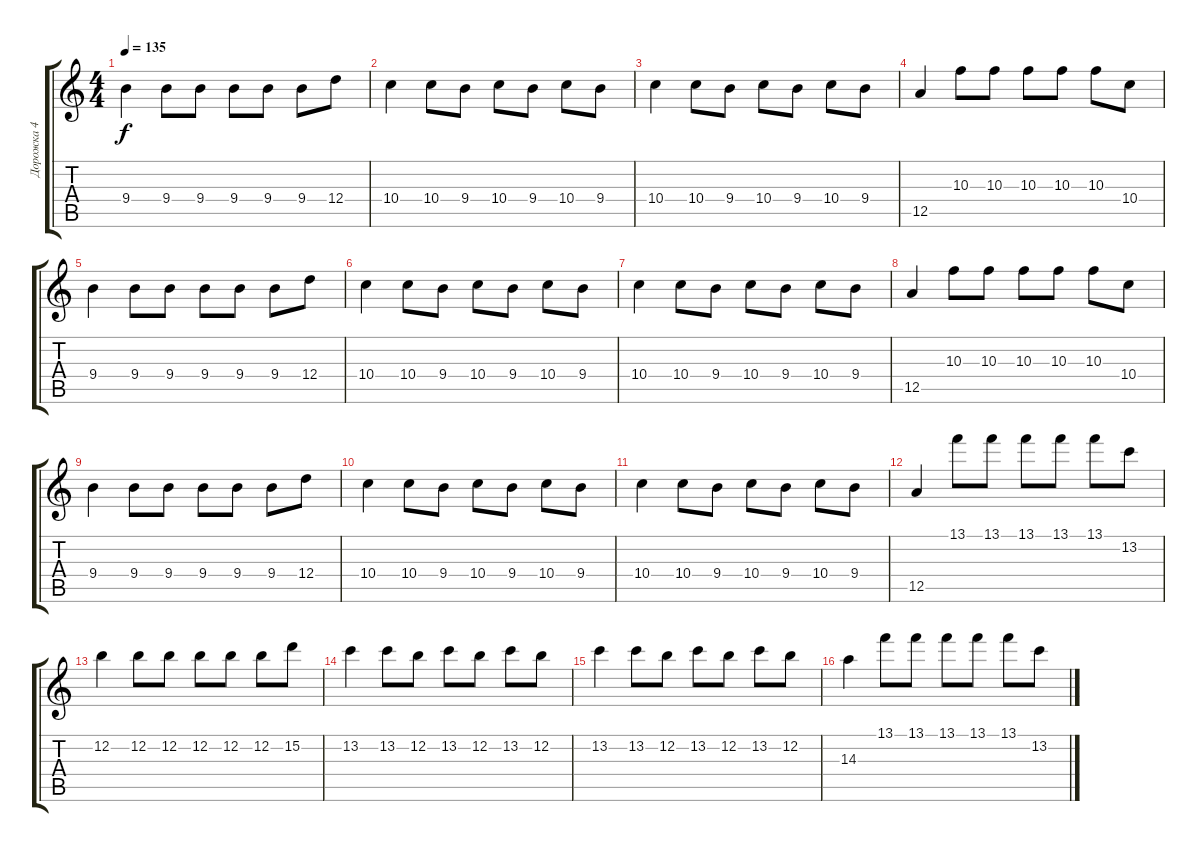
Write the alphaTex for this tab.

\track ("Дорожка 4" "Дорожка 4") {instrument distortionguitar}
\staff {score tabs}
\tuning (E4 B3 G3 D3 A2 E2) {hide}
\ts (4 4)
\tempo 135
\clef g2
\ks c
9.4.4{dy f} 9.4.8 9.4.8 9.4.8 9.4.8 9.4.8 12.4.8 |
10.4.4 10.4.8 9.4.8 10.4.8 9.4.8 10.4.8 9.4.8 |
10.4.4 10.4.8 9.4.8 10.4.8 9.4.8 10.4.8 9.4.8 |
12.5.4 10.3.8 10.3.8 10.3.8 10.3.8 10.3.8 10.4.8 |
9.4.4 9.4.8 9.4.8 9.4.8 9.4.8 9.4.8 12.4.8 |
10.4.4 10.4.8 9.4.8 10.4.8 9.4.8 10.4.8 9.4.8 |
10.4.4 10.4.8 9.4.8 10.4.8 9.4.8 10.4.8 9.4.8 |
12.5.4 10.3.8 10.3.8 10.3.8 10.3.8 10.3.8 10.4.8 |
9.4.4 9.4.8 9.4.8 9.4.8 9.4.8 9.4.8 12.4.8 |
10.4.4 10.4.8 9.4.8 10.4.8 9.4.8 10.4.8 9.4.8 |
10.4.4 10.4.8 9.4.8 10.4.8 9.4.8 10.4.8 9.4.8 |
12.5.4 13.1.8 13.1.8 13.1.8 13.1.8 13.1.8 13.2.8 |
12.2.4 12.2.8 12.2.8 12.2.8 12.2.8 12.2.8 15.2.8 |
13.2.4 13.2.8 12.2.8 13.2.8 12.2.8 13.2.8 12.2.8 |
13.2.4 13.2.8 12.2.8 13.2.8 12.2.8 13.2.8 12.2.8 |
14.3.4 13.1.8 13.1.8 13.1.8 13.1.8 13.1.8 13.2.8
